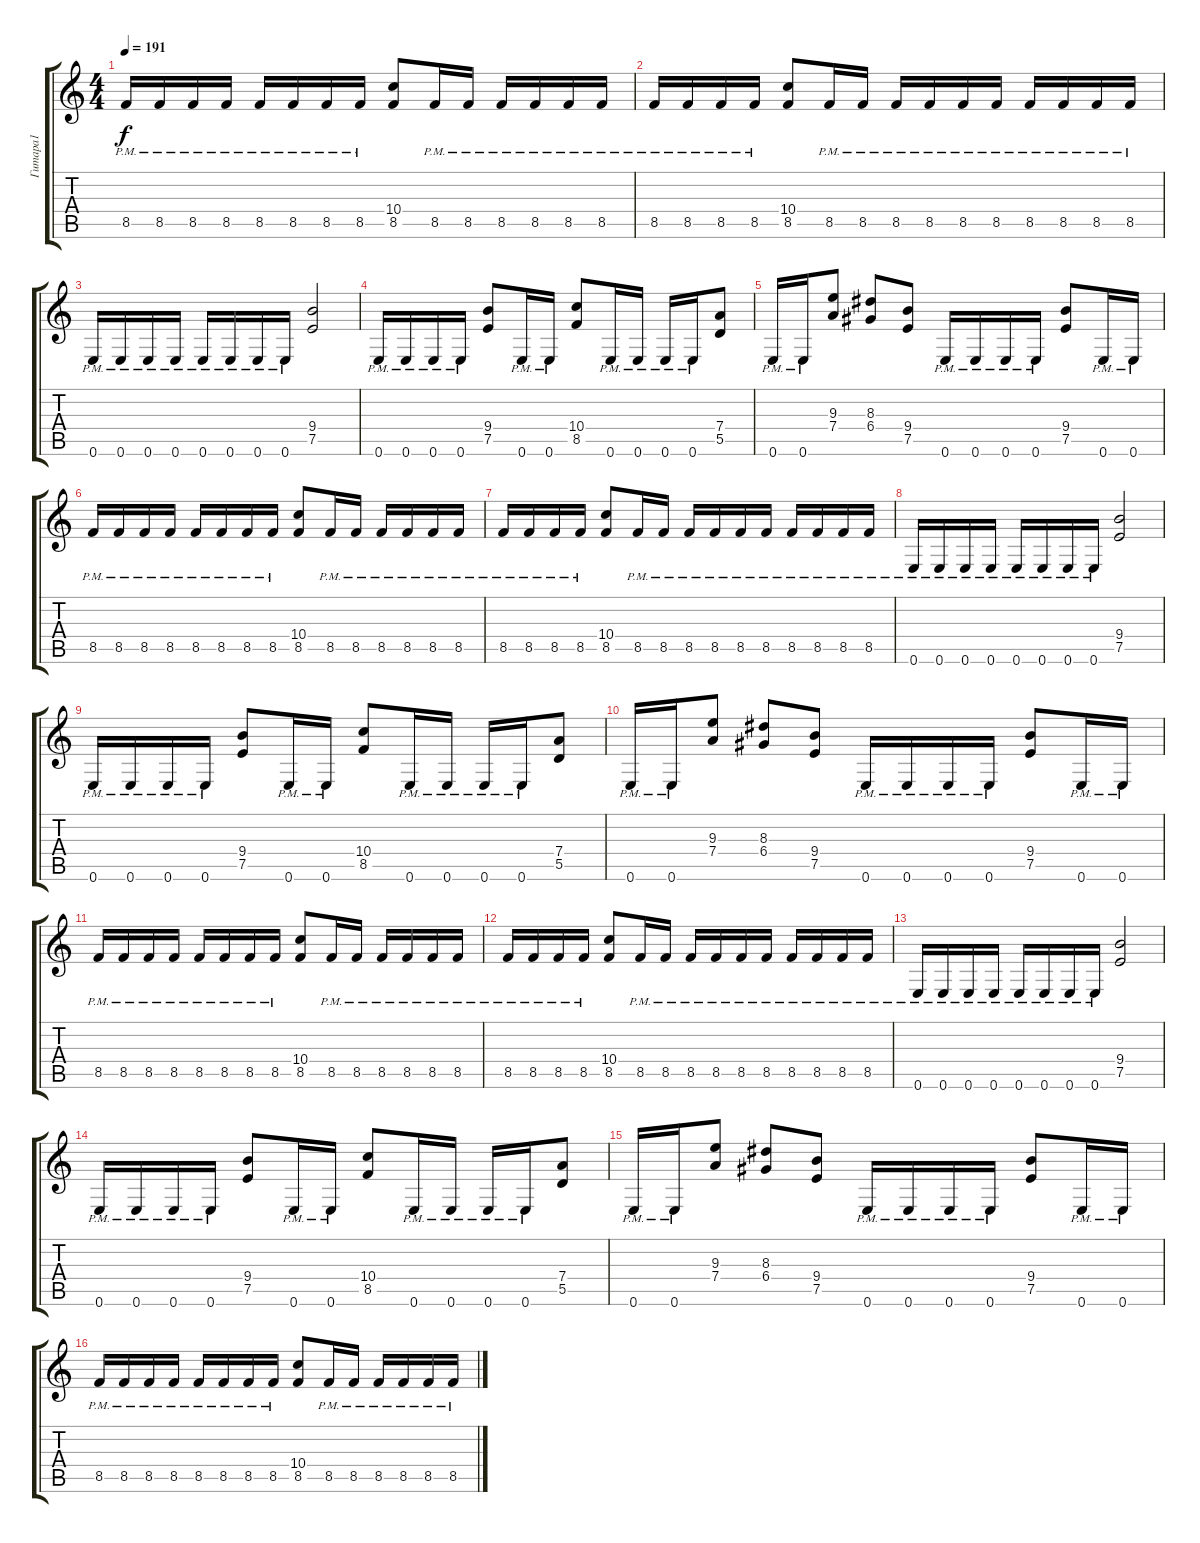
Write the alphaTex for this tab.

\track ("Гитара1" "Гитара1") {instrument distortionguitar}
\staff {score tabs}
\tuning (E4 B3 G3 D3 A2 E2) {hide}
\ts (4 4)
\tempo 191
\clef g2
\ks c
8.5{pm}.16{dy f} 8.5{pm}.16 8.5{pm}.16 8.5{pm}.16 8.5{pm}.16 8.5{pm}.16 8.5{pm}.16 8.5{pm}.16 (10.4 8.5).8 8.5{pm}.16 8.5{pm}.16 8.5{pm}.16 8.5{pm}.16 8.5{pm}.16 8.5{pm}.16 |
8.5{pm}.16 8.5{pm}.16 8.5{pm}.16 8.5{pm}.16 (10.4 8.5).8 8.5{pm}.16 8.5{pm}.16 8.5{pm}.16 8.5{pm}.16 8.5{pm}.16 8.5{pm}.16 8.5{pm}.16 8.5{pm}.16 8.5{pm}.16 8.5{pm}.16 |
0.6{pm}.16 0.6{pm}.16 0.6{pm}.16 0.6{pm}.16 0.6{pm}.16 0.6{pm}.16 0.6{pm}.16 0.6{pm}.16 (9.4 7.5).2 |
0.6{pm}.16 0.6{pm}.16 0.6{pm}.16 0.6{pm}.16 (9.4 7.5).8 0.6{pm}.16 0.6{pm}.16 (10.4 8.5).8 0.6{pm}.16 0.6{pm}.16 0.6{pm}.16 0.6{pm}.16 (7.4 5.5).8 |
0.6{pm}.16 0.6{pm}.16 (9.3 7.4).8 (8.3 6.4).8 (9.4 7.5).8 0.6{pm}.16 0.6{pm}.16 0.6{pm}.16 0.6{pm}.16 (9.4 7.5).8 0.6{pm}.16 0.6{pm}.16 |
8.5{pm}.16 8.5{pm}.16 8.5{pm}.16 8.5{pm}.16 8.5{pm}.16 8.5{pm}.16 8.5{pm}.16 8.5{pm}.16 (10.4 8.5).8 8.5{pm}.16 8.5{pm}.16 8.5{pm}.16 8.5{pm}.16 8.5{pm}.16 8.5{pm}.16 |
8.5{pm}.16 8.5{pm}.16 8.5{pm}.16 8.5{pm}.16 (10.4 8.5).8 8.5{pm}.16 8.5{pm}.16 8.5{pm}.16 8.5{pm}.16 8.5{pm}.16 8.5{pm}.16 8.5{pm}.16 8.5{pm}.16 8.5{pm}.16 8.5{pm}.16 |
0.6{pm}.16 0.6{pm}.16 0.6{pm}.16 0.6{pm}.16 0.6{pm}.16 0.6{pm}.16 0.6{pm}.16 0.6{pm}.16 (9.4 7.5).2 |
0.6{pm}.16 0.6{pm}.16 0.6{pm}.16 0.6{pm}.16 (9.4 7.5).8 0.6{pm}.16 0.6{pm}.16 (10.4 8.5).8 0.6{pm}.16 0.6{pm}.16 0.6{pm}.16 0.6{pm}.16 (7.4 5.5).8 |
0.6{pm}.16 0.6{pm}.16 (9.3 7.4).8 (8.3 6.4).8 (9.4 7.5).8 0.6{pm}.16 0.6{pm}.16 0.6{pm}.16 0.6{pm}.16 (9.4 7.5).8 0.6{pm}.16 0.6{pm}.16 |
8.5{pm}.16 8.5{pm}.16 8.5{pm}.16 8.5{pm}.16 8.5{pm}.16 8.5{pm}.16 8.5{pm}.16 8.5{pm}.16 (10.4 8.5).8 8.5{pm}.16 8.5{pm}.16 8.5{pm}.16 8.5{pm}.16 8.5{pm}.16 8.5{pm}.16 |
8.5{pm}.16 8.5{pm}.16 8.5{pm}.16 8.5{pm}.16 (10.4 8.5).8 8.5{pm}.16 8.5{pm}.16 8.5{pm}.16 8.5{pm}.16 8.5{pm}.16 8.5{pm}.16 8.5{pm}.16 8.5{pm}.16 8.5{pm}.16 8.5{pm}.16 |
0.6{pm}.16 0.6{pm}.16 0.6{pm}.16 0.6{pm}.16 0.6{pm}.16 0.6{pm}.16 0.6{pm}.16 0.6{pm}.16 (9.4 7.5).2 |
0.6{pm}.16 0.6{pm}.16 0.6{pm}.16 0.6{pm}.16 (9.4 7.5).8 0.6{pm}.16 0.6{pm}.16 (10.4 8.5).8 0.6{pm}.16 0.6{pm}.16 0.6{pm}.16 0.6{pm}.16 (7.4 5.5).8 |
0.6{pm}.16 0.6{pm}.16 (9.3 7.4).8 (8.3 6.4).8 (9.4 7.5).8 0.6{pm}.16 0.6{pm}.16 0.6{pm}.16 0.6{pm}.16 (9.4 7.5).8 0.6{pm}.16 0.6{pm}.16 |
8.5{pm}.16 8.5{pm}.16 8.5{pm}.16 8.5{pm}.16 8.5{pm}.16 8.5{pm}.16 8.5{pm}.16 8.5{pm}.16 (10.4 8.5).8 8.5{pm}.16 8.5{pm}.16 8.5{pm}.16 8.5{pm}.16 8.5{pm}.16 8.5{pm}.16
